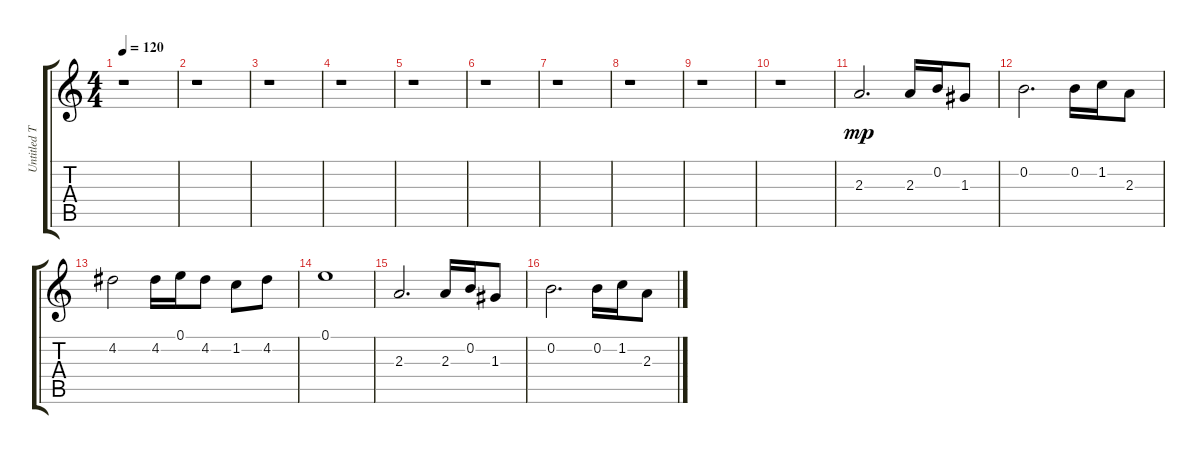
\track ("Untitled Track" "Untitled T") {instrument distortionguitar}
\staff {score tabs}
\tuning (E4 B3 G3 D3 A2 E2) {hide}
\ts (4 4)
\tempo 120
\clef g2
\ks c
r.1{dy mp} |
r.1 |
r.1 |
r.1 |
r.1 |
r.1 |
r.1 |
r.1 |
r.1 |
r.1 |
2.3.2{d} 2.3.16 0.2.16 1.3.8 |
0.2.2{d} 0.2.16 1.2.16 2.3.8 |
4.2.2 4.2.16 0.1.16 4.2.8 1.2.8 4.2.8 |
0.1.1 |
2.3.2{d} 2.3.16 0.2.16 1.3.8 |
0.2.2{d} 0.2.16 1.2.16 2.3.8
